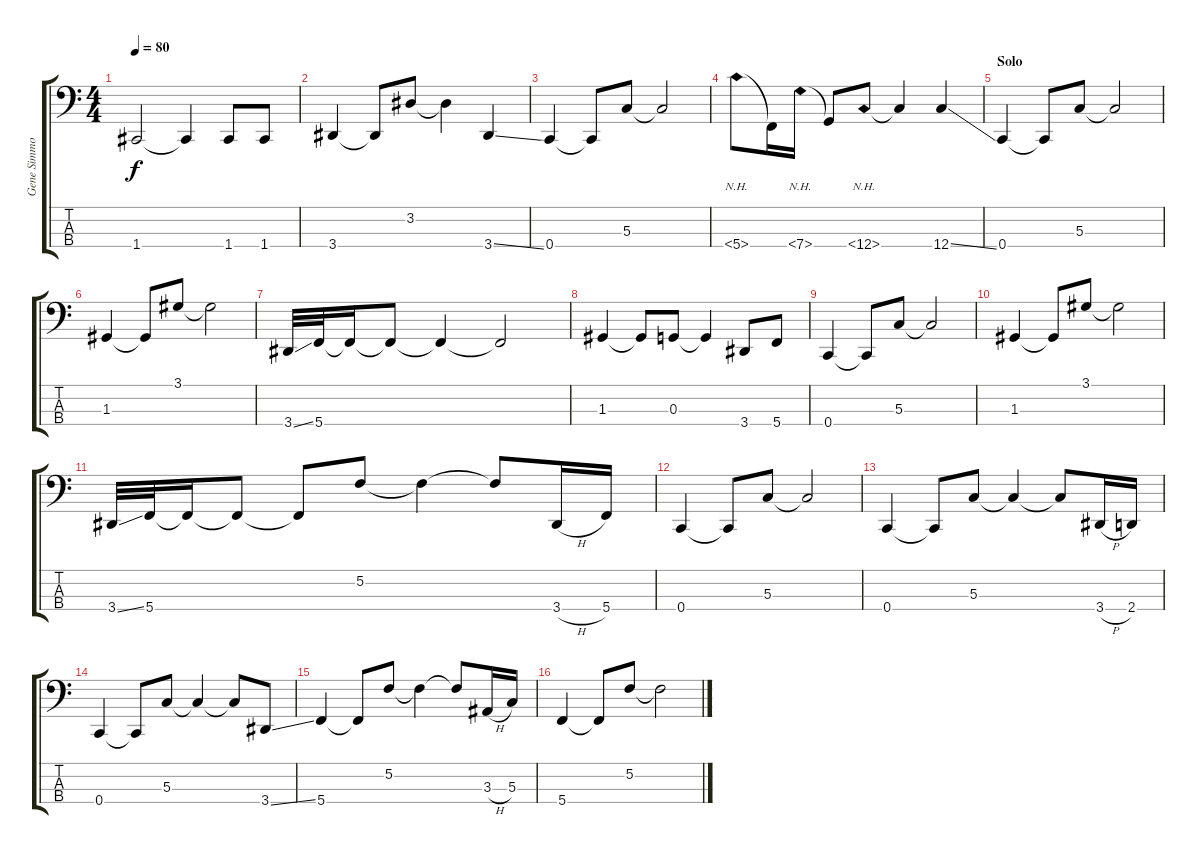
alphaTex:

\track ("Gene Simmons" "Gene Simmo") {instrument electricbasspick}
\staff {score tabs}
\tuning (F2 C2 G1 C1) {hide}
\ts (4 4)
\tempo 80
\clef f4
\ks c
1.4.2{dy f} 1.4{t}.4 1.4.8 1.4.8 |
3.4.4 3.4{t}.8 3.2.8 3.2{t}.4 3.4{ss}.4 |
0.4.4 0.4{t}.8 5.3.8 5.3{t}.2 |
5.4{nh}.8 5.4{t}.16 7.4{nh}.16 7.4{t}.8 12.4{nh}.8 12.4{t}.4 12.4{ss}.4 |
\section ("" "Solo")
0.4.4 0.4{t}.8 5.3.8 5.3{t}.2 |
1.3.4 1.3{t}.8 3.1.8 3.1{t}.2 |
3.4{ss}.32 5.4.32 5.4{t}.16 5.4{t}.8 5.4{t}.4 5.4{t}.2 |
1.3.4 1.3{t}.8 0.3.8 0.3{t}.4 3.4.8 5.4.8 |
0.4.4 0.4{t}.8 5.3.8 5.3{t}.2 |
1.3.4 1.3{t}.8 3.1.8 3.1{t}.2 |
3.4{ss}.32 5.4.32 5.4{t}.16 5.4{t}.8 5.4{t}.8 5.2.8 5.2{t}.4 5.2{t}.8 3.4{h}.16 5.4.16 |
0.4.4 0.4{t}.8 5.3.8 5.3{t}.2 |
0.4.4 0.4{t}.8 5.3.8 5.3{t}.4 5.3{t}.8 3.4{h}.16 2.4.16 |
0.4.4 0.4{t}.8 5.3.8 5.3{t}.4 5.3{t}.8 3.4{ss}.8 |
5.4.4 5.4{t}.8 5.2.8 5.2{t}.4 5.2{t}.8 3.3{h}.16 5.3.16 |
5.4.4 5.4{t}.8 5.2.8 5.2{t}.2
